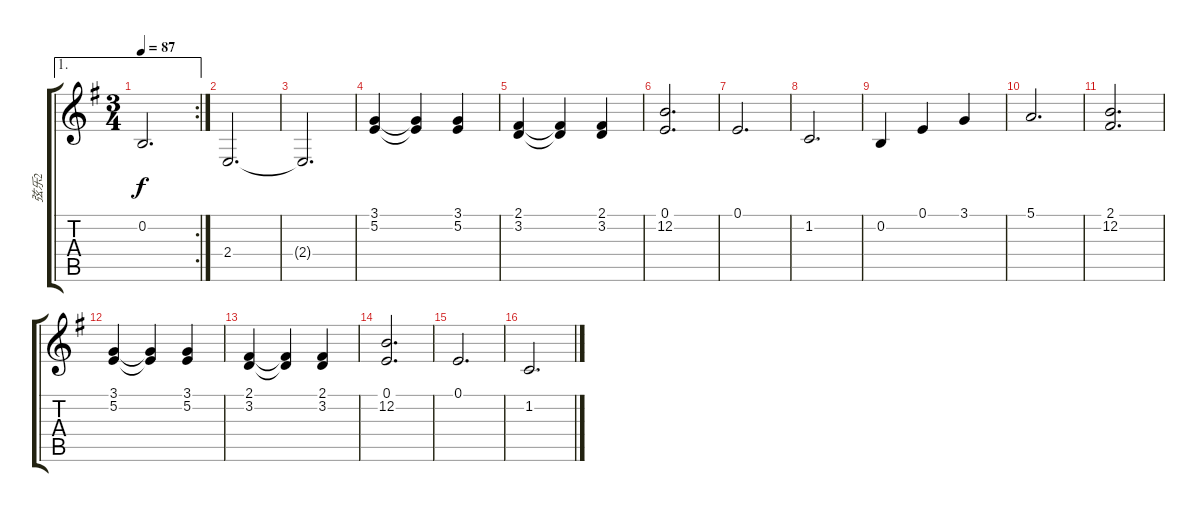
\track ("弦乐2" "弦乐2") {instrument stringensemble1}
\staff {score tabs}
\tuning (E4 B3 G3 D3 A2 E2) {hide}
\ae 1
\rc 2
\ts (3 4)
\tempo 87
\clef g2
\ks g
0.2.2{d dy f} |
2.4.2{d} |
2.4{t}.2{d} |
(3.1 5.2).4 (3.1{t} 5.2{t}).4 (3.1 5.2).4 |
(2.1 3.2).4 (2.1{t} 3.2{t}).4 (2.1 3.2).4 |
(0.1 12.2).2{d} |
0.1.2{d} |
1.2.2{d} |
0.2.4 0.1.4 3.1.4 |
5.1.2{d} |
(2.1 12.2).2{d} |
(3.1 5.2).4 (3.1{t} 5.2{t}).4 (3.1 5.2).4 |
(2.1 3.2).4{txt ""} (2.1{t} 3.2{t}).4 (2.1 3.2).4 |
(0.1 12.2).2{d} |
0.1.2{d} |
1.2.2{d}
